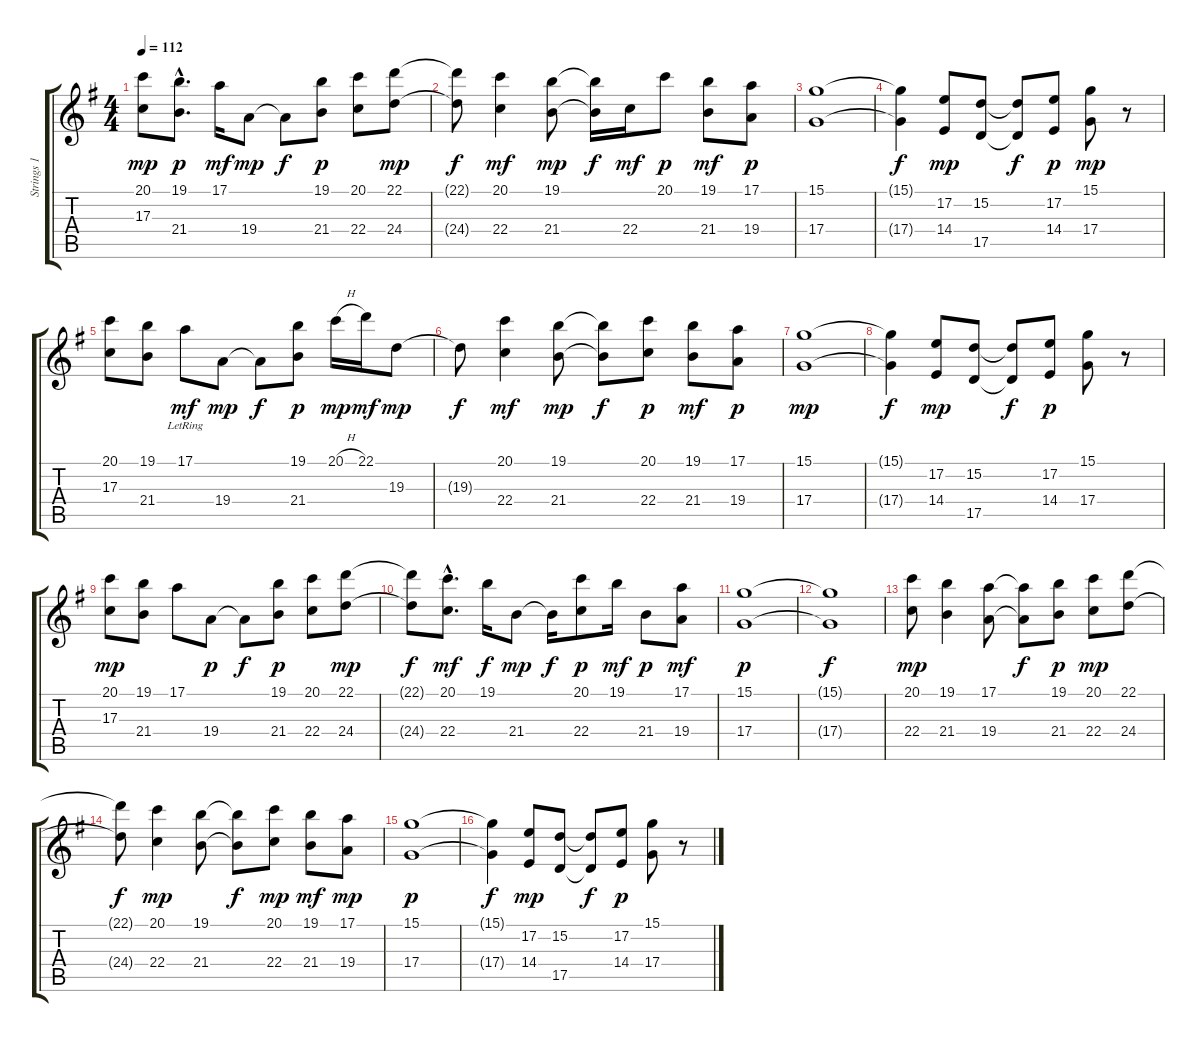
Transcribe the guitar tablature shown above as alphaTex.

\track ("Strings 1" "Strings 1") {instrument stringensemble1}
\staff {score tabs}
\tuning (E4 B3 G3 D3 A2 E2) {hide}
\ts (4 4)
\tempo 112
\clef g2
\ks g
(20.1 17.3).8{dy mp} (19.1{hac} 21.4{hac}).8{d dy p} 17.1.16{dy mf} 19.4.8{dy mp} 19.4{t}.8{dy f} (19.1 21.4).8{dy p} (20.1 22.4).8 (22.1 24.4).8{dy mp} |
(22.1{t} 24.4{t}).8{dy f} (20.1 22.4).4{dy mf} (19.1 21.4).8{dy mp} (19.1{t} 21.4{t}).16{dy f} 22.4.16{dy mf} 20.1.8{dy p} (19.1 21.4).8{dy mf} (17.1 19.4).8{dy p} |
(15.1 17.4).1 |
(15.1{t} 17.4{t}).4{dy f} (17.2 14.4).8{dy mp} (15.2 17.5).8 (15.2{t} 17.5{t}).8{dy f} (17.2 14.4).8{dy p} (15.1 17.4).8{dy mp} r.8 |
(20.1 17.3).8 (19.1 21.4).8 17.1{lr}.8{dy mf} 19.4.8{dy mp} 19.4{t}.8{dy f} (19.1 21.4).8{dy p} 20.1{h}.16{dy mp} 22.1.16{dy mf} 19.3.8{dy mp} |
19.3{t}.8{dy f} (20.1 22.4).4{dy mf} (19.1 21.4).8{dy mp} (19.1{t} 21.4{t}).8{dy f} (20.1 22.4).8{dy p} (19.1 21.4).8{dy mf} (17.1 19.4).8{dy p} |
(15.1 17.4).1{dy mp} |
(15.1{t} 17.4{t}).4{dy f} (17.2 14.4).8{dy mp} (15.2 17.5).8 (15.2{t} 17.5{t}).8{dy f} (17.2 14.4).8{dy p} (15.1 17.4).8 r.8 |
(20.1 17.3).8{dy mp} (19.1 21.4).8 17.1.8 19.4.8{dy p} 19.4{t}.8{dy f} (19.1 21.4).8{dy p} (20.1 22.4).8 (22.1 24.4).8{dy mp} |
(22.1{t} 24.4{t}).8{dy f} (20.1{hac} 22.4{hac}).8{d dy mf} 19.1.16{dy f} 21.4.8{dy mp} 21.4{t}.16{dy f} (20.1 22.4).8{dy p} 19.1.16{dy mf} 21.4.8{dy p} (17.1 19.4).8{dy mf} |
(15.1 17.4).1{dy p} |
(15.1{t} 17.4{t}).1{dy f} |
(20.1 22.4).8{dy mp} (19.1 21.4).4 (17.1 19.4).8 (17.1{t} 19.4{t}).8{dy f} (19.1 21.4).8{dy p} (20.1 22.4).8{dy mp} (22.1 24.4).8 |
(22.1{t} 24.4{t}).8{dy f} (20.1 22.4).4{dy mp} (19.1 21.4).8 (19.1{t} 21.4{t}).8{dy f} (20.1 22.4).8{dy mp} (19.1 21.4).8{dy mf} (17.1 19.4).8{dy mp} |
(15.1 17.4).1{dy p} |
(15.1{t} 17.4{t}).4{dy f} (17.2 14.4).8{dy mp} (15.2 17.5).8 (15.2{t} 17.5{t}).8{dy f} (17.2 14.4).8{dy p} (15.1 17.4).8 r.8
